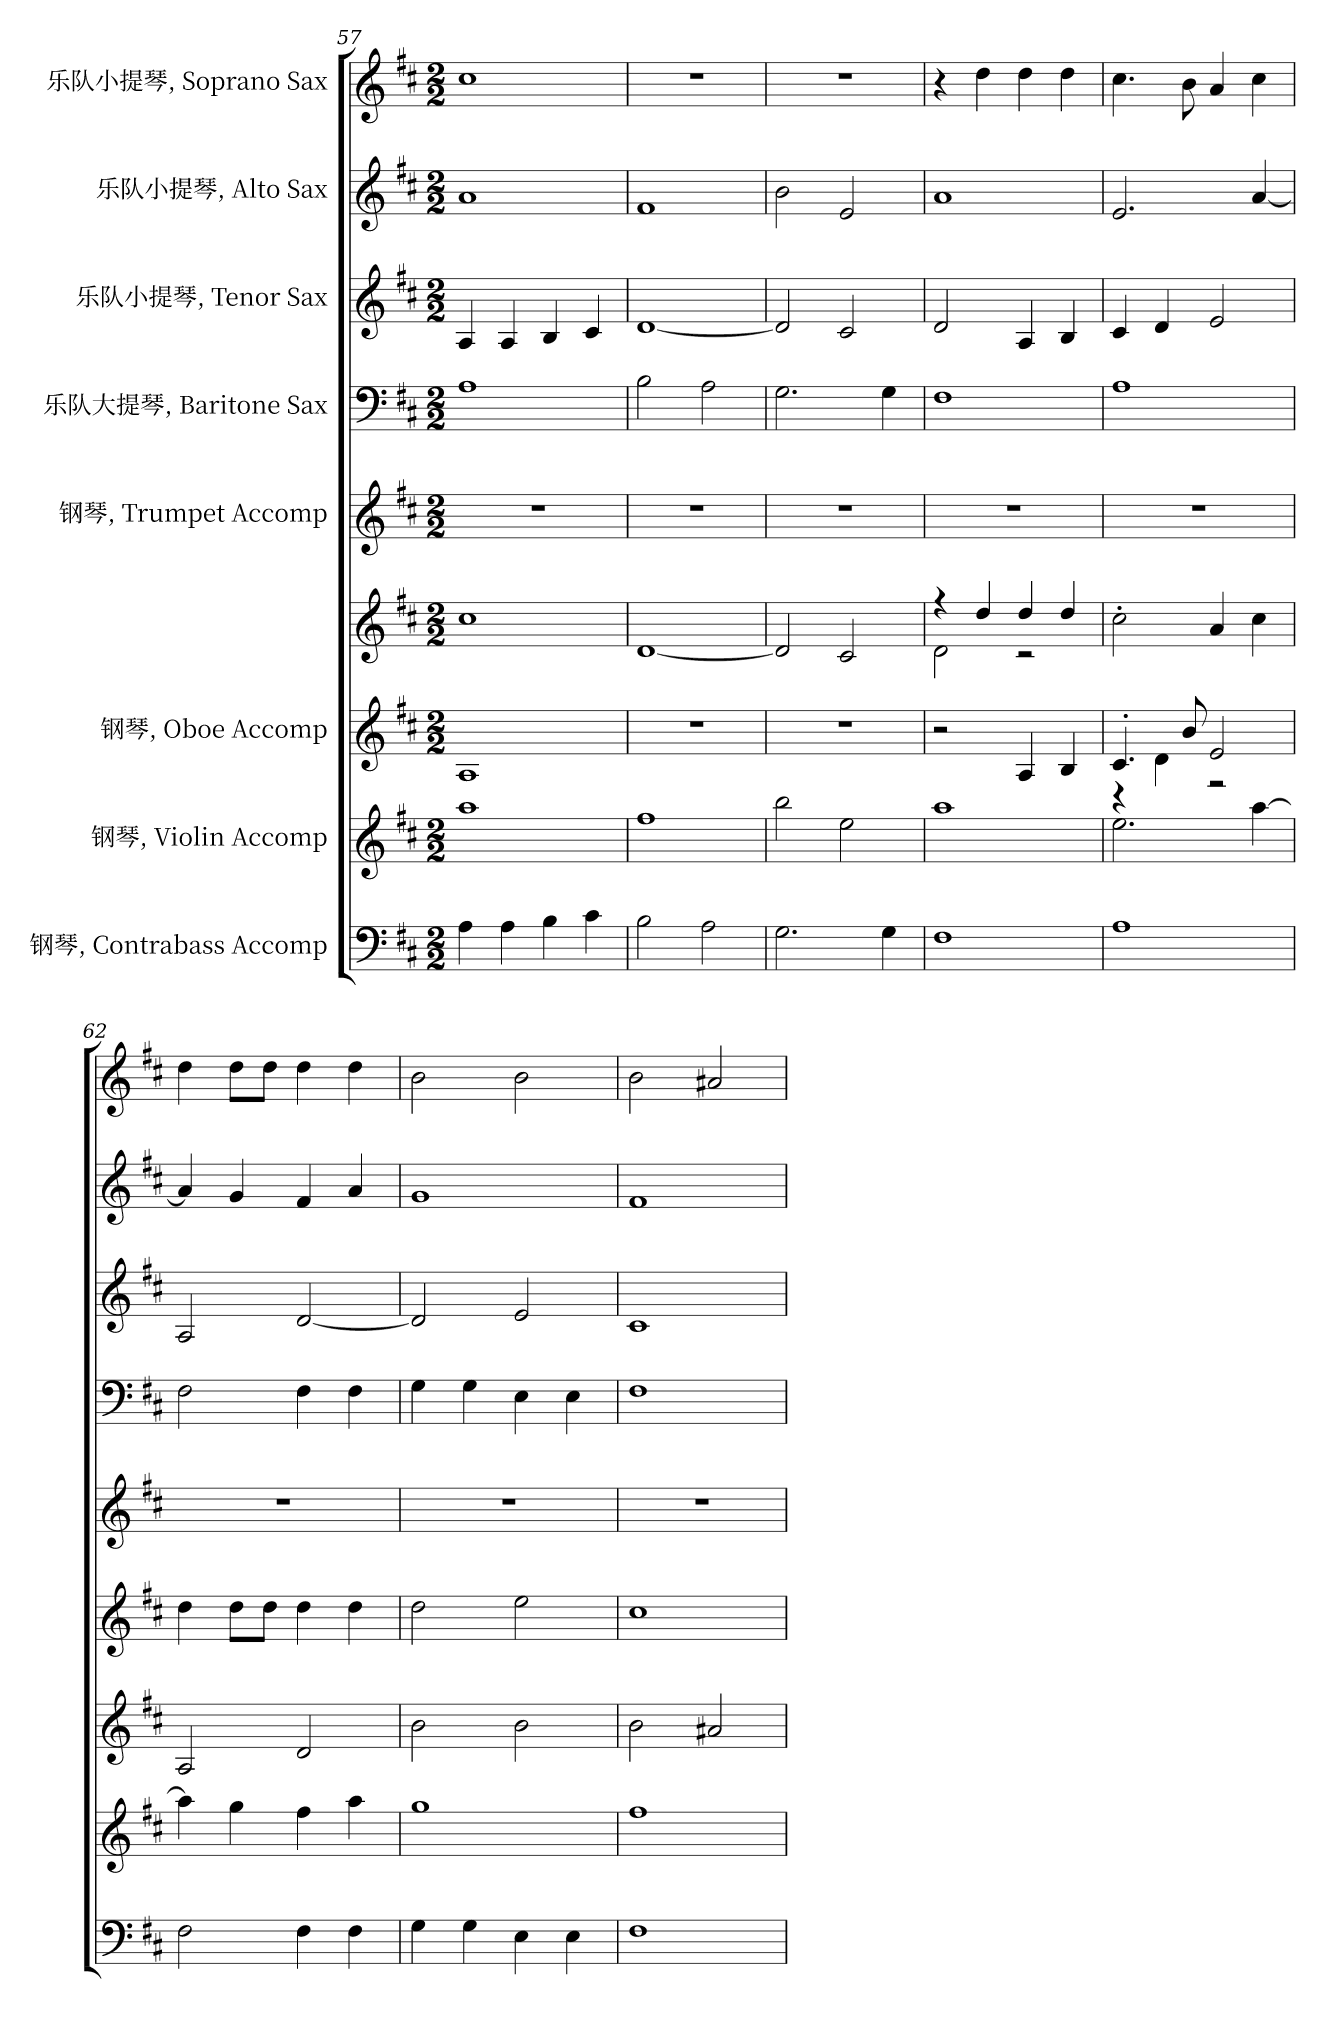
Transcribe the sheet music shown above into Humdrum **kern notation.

**kern	**kern	**kern	**kern	**kern	**kern	**kern	**kern	**kern
*part8	*part7	*part6	*part6	*part5	*part4	*part3	*part2	*part1
*staff9	*staff8	*staff7	*staff6	*staff5	*staff4	*staff3	*staff2	*staff1
*I"钢琴, Contrabass Accomp	*I"钢琴, Violin Accomp	*I"钢琴, Oboe Accomp	*	*I"钢琴, Trumpet Accomp	*I"乐队大提琴, Baritone Sax	*I"乐队小提琴, Tenor Sax	*I"乐队小提琴, Alto Sax	*I"乐队小提琴, Soprano Sax
*clefF4	*clefG2	*clefG2	*clefG2	*clefG2	*clefF4	*clefG2	*clefG2	*clefG2
*k[f#c#]	*k[f#c#]	*k[f#c#]	*k[f#c#]	*k[f#c#]	*k[f#c#]	*k[f#c#]	*k[f#c#]	*k[f#c#]
*M2/2	*M2/2	*M2/2	*M2/2	*M2/2	*M2/2	*M2/2	*M2/2	*M2/2
=57	=57	=57	=57	=57	=57	=57	=57	=57
4A\	1aa	1A	1cc#	1r	1A	4A/	1a	1cc#
4A\	.	.	.	.	.	4A/	.	.
4B\	.	.	.	.	.	4B/	.	.
4c#\	.	.	.	.	.	4c#/	.	.
=58	=58	=58	=58	=58	=58	=58	=58	=58
2B\	1ff#	1r	[1d	1r	2B\	[1d	1f#	1r
2A\	.	.	.	.	2A\	.	.	.
=59	=59	=59	=59	=59	=59	=59	=59	=59
2.G\	2bb\	1r	2d/]	1r	2.G\	2d/]	2b\	1r
.	2ee\	.	2c#/	.	.	2c#/	2e/	.
4G\	.	.	.	.	4G\	.	.	.
!!LO:PB:g=z
=60	=60	=60	=60	=60	=60	=60	=60	=60
*	*	*	*^	*	*	*	*	*
1F#	1aa	2r	4r	2d\	1r	1F#	2d/	1a	4r
.	.	.	4dd/	.	.	.	.	.	4dd\
.	.	4A/	4dd/	2r	.	.	4A/	.	4dd\
.	.	4B/	4dd/	.	.	.	4B/	.	4dd\
*	*	*	*v	*v	*	*	*	*	*
=61	=61	=61	=61	=61	=61	=61	=61	=61
*	*	*^	*	*	*	*	*	*
1A	2.ee\	4.c#'/	4r	2cc#'\	1r	1A	4c#/	2.e/	4.cc#\
.	.	.	4d\	.	.	.	4d/	.	.
.	.	8b/	.	.	.	.	.	.	8b\
.	.	2e/	2r	4a/	.	.	2e/	.	4a/
.	[4aa\	.	.	4cc#\	.	.	.	[4a/	4cc#\
*	*	*v	*v	*	*	*	*	*	*
=62	=62	=62	=62	=62	=62	=62	=62	=62
2F#\	4aa\]	2A/	4dd\	1r	2F#\	2A/	4a/]	4dd\
.	4gg\	.	8dd\L	.	.	.	4g/	8dd\L
.	.	.	8dd\J	.	.	.	.	8dd\J
4F#\	4ff#\	2d/	4dd\	.	4F#\	[2d/	4f#/	4dd\
4F#\	4aa\	.	4dd\	.	4F#\	.	4a/	4dd\
=63	=63	=63	=63	=63	=63	=63	=63	=63
4G\	1gg	2b\	2dd\	1r	4G\	2d/]	1g	2b\
4G\	.	.	.	.	4G\	.	.	.
4E\	.	2b\	2ee\	.	4E\	2e/	.	2b\
4E\	.	.	.	.	4E\	.	.	.
=64	=64	=64	=64	=64	=64	=64	=64	=64
1F#	1ff#	2b\	1cc#	1r	1F#	1c#	1f#	2b\
.	.	2a#X/	.	.	.	.	.	2a#X/
=	=	=	=	=	=	=	=	=
*-	*-	*-	*-	*-	*-	*-	*-	*-
